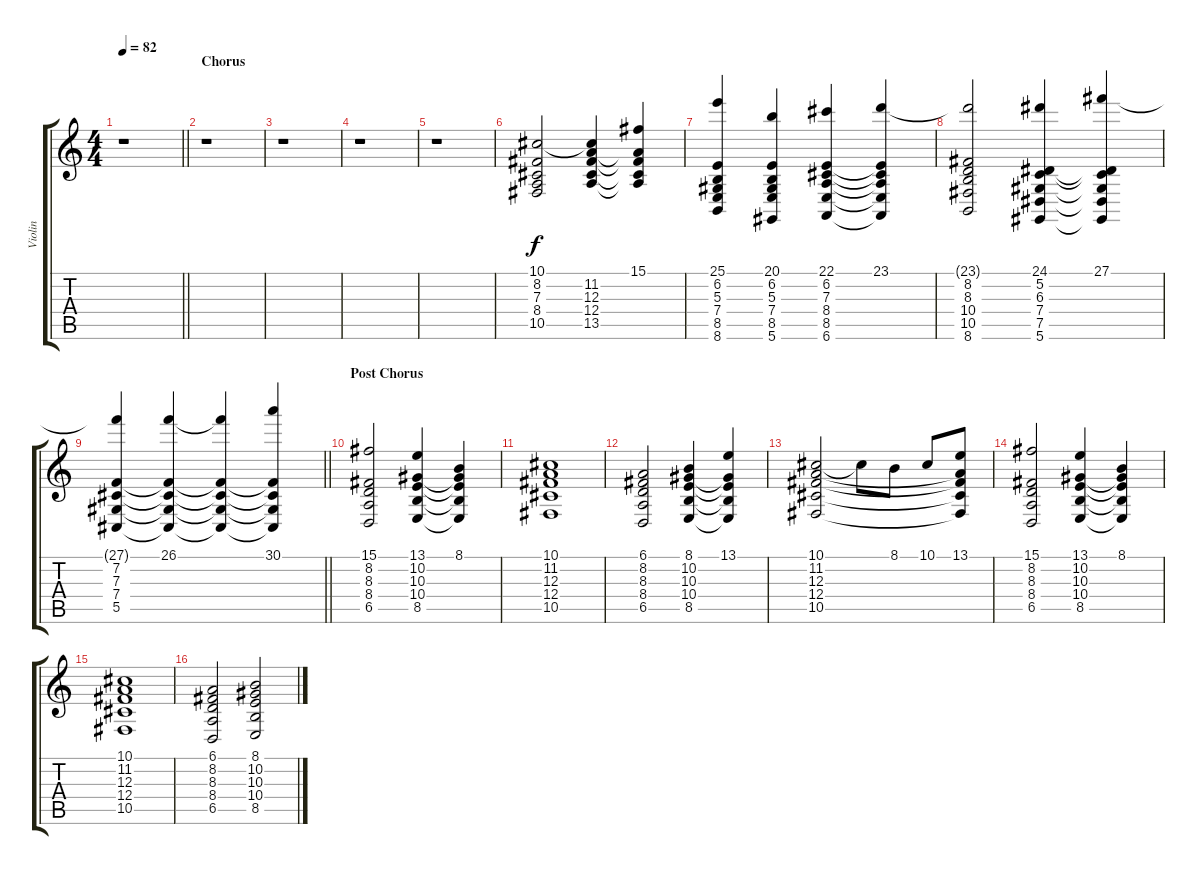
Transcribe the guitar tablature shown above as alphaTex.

\track ("Violin" "Violin") {instrument violin}
\staff {score tabs}
\tuning (Eb4 Bb3 Gb3 Db3 Ab2 Eb2) {hide}
\ts (4 4)
\tempo 82
\clef g2
\barLineRight lightlight
\ks c
r.1{dy f} |
\section ("" "Chorus")
r.1 |
r.1 |
r.1 |
r.1 |
(10.1 8.2 7.3 8.4 10.5).2 (10.1{t} 11.2 12.3 12.4 13.5).4 (15.1 11.2{t} 12.3{t} 12.4{t} 13.5{t}).4 |
(25.1 6.2 5.3 7.4 8.5 8.6).4 (20.1 6.2 5.3 7.4 8.5 5.6).4 (22.1 6.2 7.3 8.4 8.5 6.6).4 (23.1 6.2{t} 7.3{t} 8.4{t} 8.5{t} 6.6{t}).4 |
(23.1{t} 8.2 8.3 10.4 10.5 8.6).2 (24.1 5.2 6.3 7.4 7.5 5.6).4 (27.1 5.2{t} 6.3{t} 7.4{t} 7.5{t} 5.6{t}).4 |
\barLineRight lightlight
(27.1{t} 7.2 7.3 7.4 5.5).4 (26.1 7.2{t} 7.3{t} 7.4{t} 5.5{t}).4 (26.1{t} 7.2{t} 7.3{t} 7.4{t} 5.5{t}).4 (30.1 7.2{t} 7.3{t} 7.4{t} 5.5{t}).4 |
\section ("" "Post Chorus")
(15.1 8.2 8.3 8.4 6.5).2 (13.1 10.2 10.3 10.4 8.5).4 (8.1 10.2{t} 10.3{t} 10.4{t} 8.5{t}).4 |
(10.1 11.2 12.3 12.4 10.5).1 |
(6.1 8.2 8.3 8.4 6.5).2 (8.1 10.2 10.3 10.4 8.5).4 (13.1 10.2{t} 10.3{t} 10.4{t} 8.5{t}).4 |
(10.1 11.2 12.3 12.4 10.5).2 10.1{t}.8 8.1.8 10.1.8 (13.1 11.2{t} 12.3{t} 12.4{t} 10.5{t}).8 |
(15.1 8.2 8.3 8.4 6.5).2 (13.1 10.2 10.3 10.4 8.5).4 (8.1 10.2{t} 10.3{t} 10.4{t} 8.5{t}).4 |
(10.1 11.2 12.3 12.4 10.5).1 |
(6.1 8.2 8.3 8.4 6.5).2 (8.1 10.2 10.3 10.4 8.5).2
